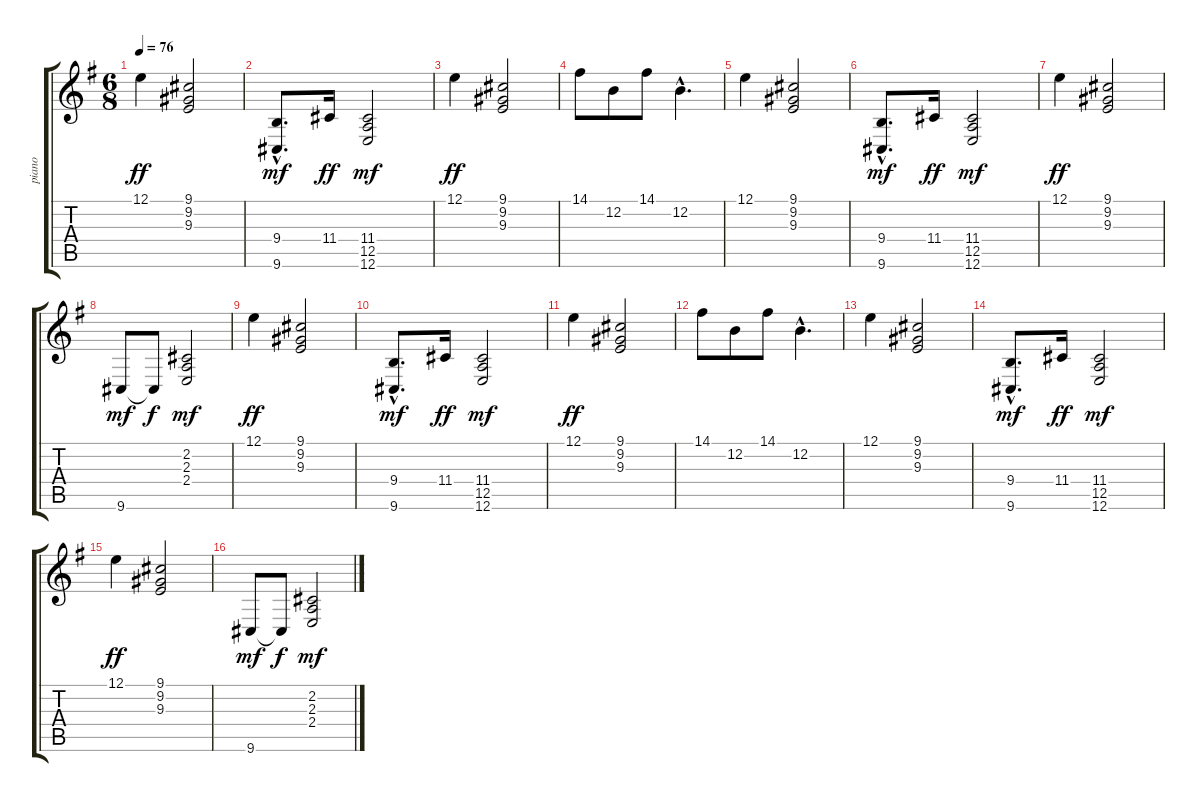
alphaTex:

\track ("piano" "piano") {instrument acousticgrandpiano}
\staff {score tabs}
\tuning (E4 B3 G3 D3 A2 E2) {hide}
\ts (6 8)
\tempo 76
\clef g2
\ks g
12.1.4{dy ff} (9.1 9.2 9.3).2 |
(9.4{hac} 9.6{hac}).8{d dy mf} 11.4.16{dy ff} (11.4 12.5 12.6).2{dy mf} |
12.1.4{dy ff} (9.1 9.2 9.3).2 |
14.1.8 12.2.8 14.1.8 12.2{hac}.4{d} |
12.1.4 (9.1 9.2 9.3).2 |
(9.4{hac} 9.6{hac}).8{d dy mf} 11.4.16{dy ff} (11.4 12.5 12.6).2{dy mf} |
12.1.4{dy ff} (9.1 9.2 9.3).2 |
9.6.8{dy mf} 9.6{t}.8{dy f} (2.2 2.3 2.4).2{dy mf} |
12.1.4{dy ff} (9.1 9.2 9.3).2 |
(9.4{hac} 9.6{hac}).8{d dy mf} 11.4.16{dy ff} (11.4 12.5 12.6).2{dy mf} |
12.1.4{dy ff} (9.1 9.2 9.3).2 |
14.1.8 12.2.8 14.1.8 12.2{hac}.4{d} |
12.1.4 (9.1 9.2 9.3).2 |
(9.4{hac} 9.6{hac}).8{d dy mf} 11.4.16{dy ff} (11.4 12.5 12.6).2{dy mf} |
12.1.4{dy ff} (9.1 9.2 9.3).2 |
9.6.8{dy mf} 9.6{t}.8{dy f} (2.2 2.3 2.4).2{dy mf}
